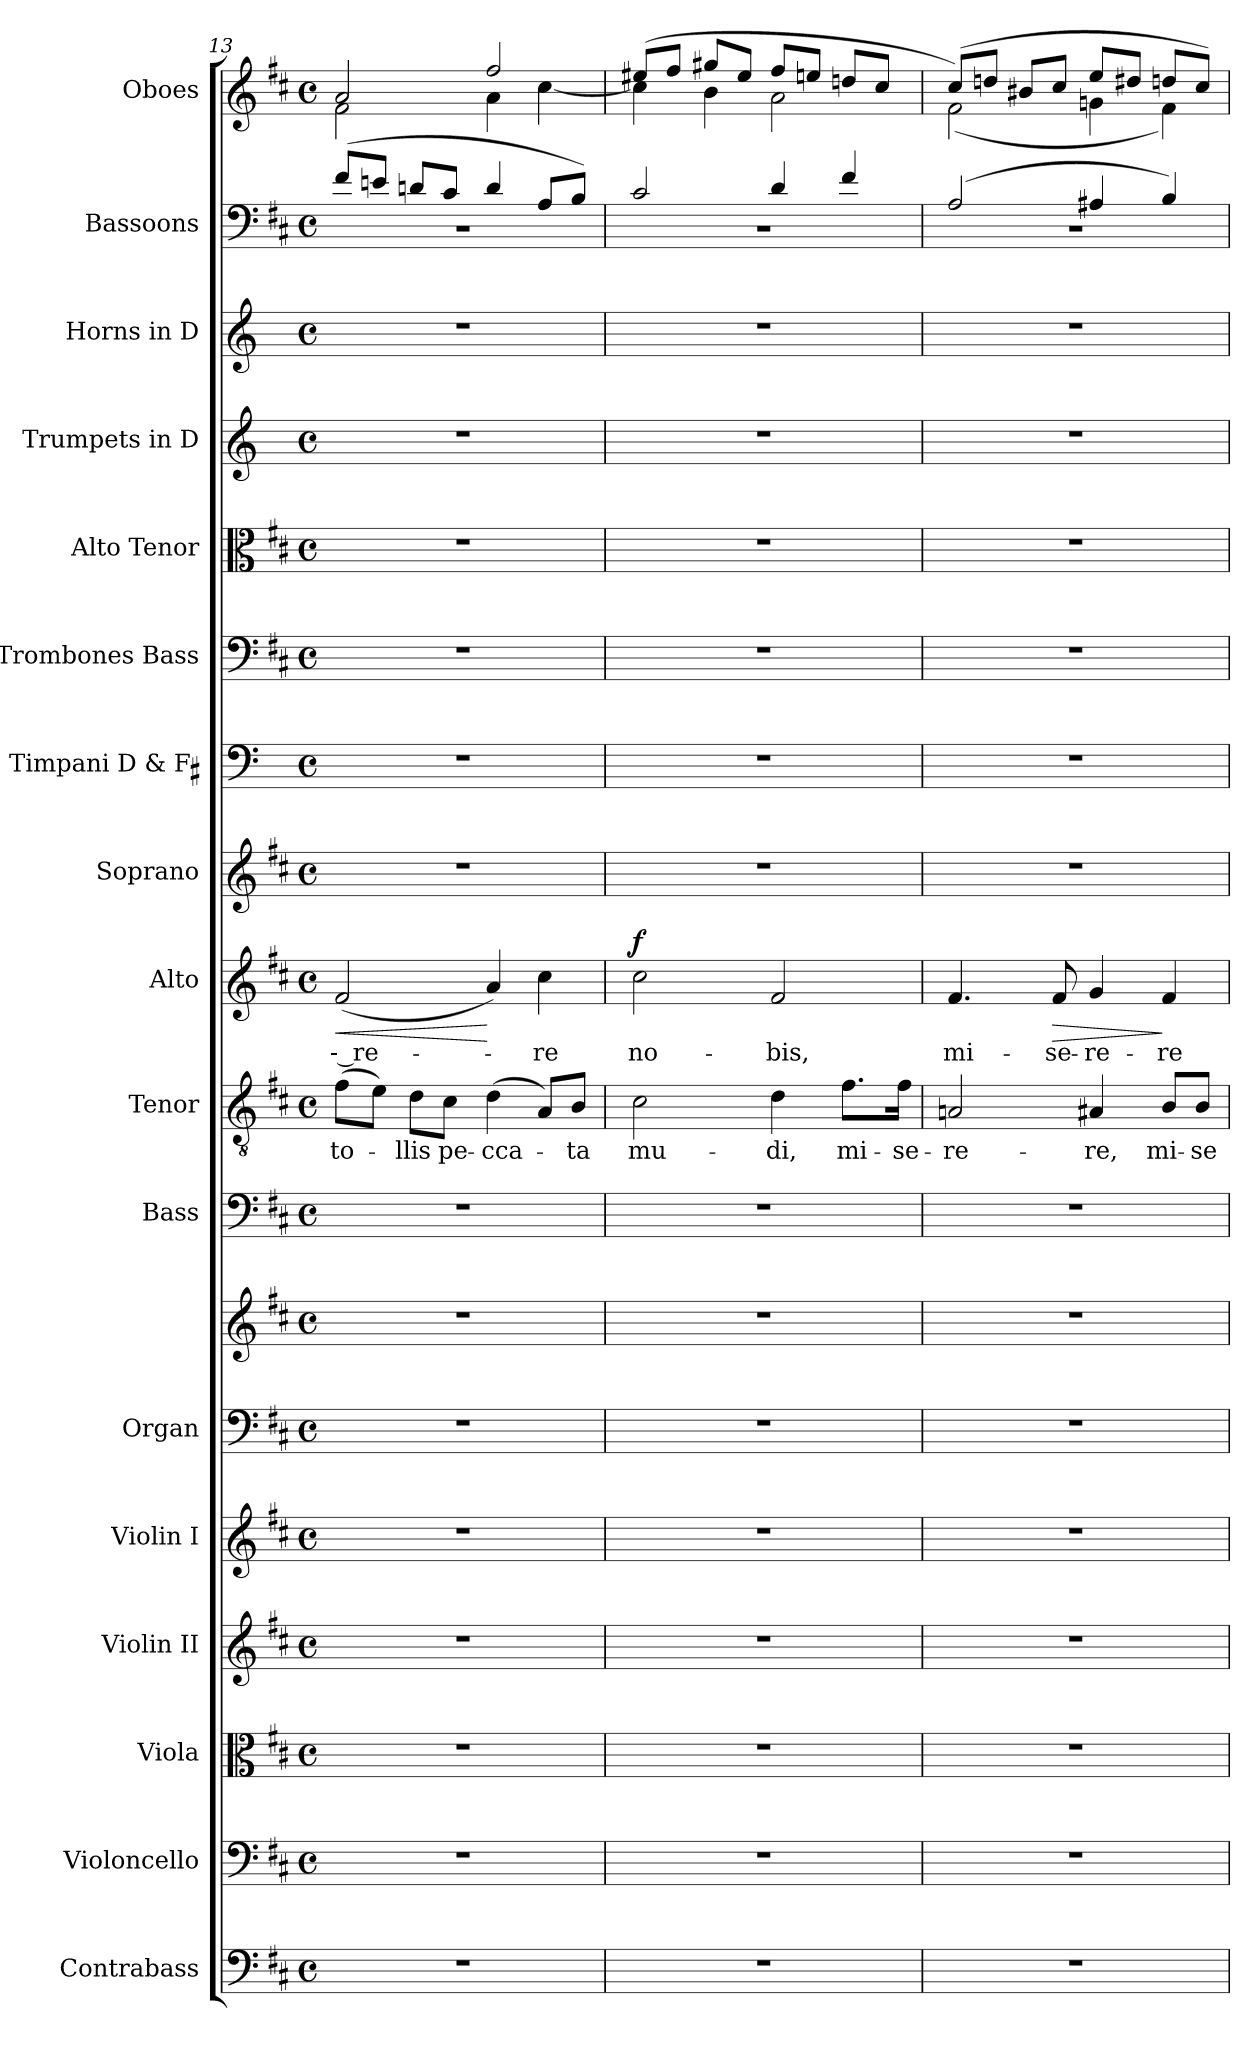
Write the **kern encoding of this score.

**kern	**kern	**kern	**kern	**kern	**kern	**kern	**kern	**kern	**text	**kern	**text	**dynam	**kern	**kern	**kern	**kern	**kern	**kern	**kern	**kern
*part17	*part16	*part15	*part14	*part13	*part12	*part12	*part11	*part10	*part10	*part9	*part9	*part9	*part8	*part7	*part6	*part5	*part4	*part3	*part2	*part1
*staff18	*staff17	*staff16	*staff15	*staff14	*staff13	*staff12	*staff11	*staff10	*staff10	*staff9	*staff9	*staff9	*staff8	*staff7	*staff6	*staff5	*staff4	*staff3	*staff2	*staff1
*I"Contrabass	*I"Violoncello	*I"Viola	*I"Violin II	*I"Violin I	*I"Organ	*	*I"Bass	*I"Tenor	*	*I"Alto	*	*	*I"Soprano	*I"Timpani D & F#	*I"Trombones  Bass	*I"Alto Tenor	*I"Trumpets in D	*I"Horns in D	*I"Bassoons	*I"Oboes
*I'Cb.	*I'Vc.	*I'Vla.	*I'Vln. II	*I'Vln. I	*I'Org.	*	*I'B.	*I'T.	*	*I'A.	*	*	*I'S.	*I'Timp.	*	*	*	*	*I'Bsn.	*I'Ob.
*clefF4	*clefF4	*clefC3	*clefG2	*clefG2	*clefF4	*clefG2	*clefF4	*clefGv2	*	*clefG2	*	*	*clefG2	*clefF4	*clefF4	*clefC3	*clefG2	*clefG2	*clefF4	*clefG2
*ITrd7c12	*	*	*	*	*	*	*	*ITrd7c12	*	*	*	*	*	*	*	*	*ITrd-1c-2	*ITrd6c10	*	*
*k[f#c#]	*k[f#c#]	*k[f#c#]	*k[f#c#]	*k[f#c#]	*k[f#c#]	*k[f#c#]	*k[f#c#]	*k[f#c#]	*	*k[f#c#]	*	*	*k[f#c#]	*k[]	*k[f#c#]	*k[f#c#]	*k[f#c#]	*k[f#c#]	*k[f#c#]	*k[f#c#]
*D:	*D:	*D:	*D:	*D:	*D:	*D:	*D:	*D:	*	*D:	*	*	*D:	*C:	*D:	*D:	*D:	*D:	*D:	*D:
*M4/4	*M4/4	*M4/4	*M4/4	*M4/4	*M4/4	*M4/4	*M4/4	*M4/4	*	*M4/4	*	*	*M4/4	*M4/4	*M4/4	*M4/4	*M4/4	*M4/4	*M4/4	*M4/4
*met(c)	*met(c)	*met(c)	*met(c)	*met(c)	*met(c)	*met(c)	*met(c)	*met(c)	*	*met(c)	*	*	*met(c)	*met(c)	*met(c)	*met(c)	*met(c)	*met(c)	*met(c)	*met(c)
=13	=13	=13	=13	=13	=13	=13	=13	=13	=13	=13	=13	=13	=13	=13	=13	=13	=13	=13	=13	=13
!	!	!	!	!	!	!	!	!	!LO:LY:b:color=#000000	!	!	!	!	!	!	!	!	!	!	!
!	!	!	!	!	!	!	!	!	!	!	!LO:LY:b:color=#000000	!LO:HP:b	!	!	!	!	!	!	!	!
*	*	*	*	*	*	*	*	*	*	*	*	*	*	*	*	*	*	*	*^	*^
1r	1r	1r	1r	1r	1r	1r	1r	(8F#i\L	to-	(2f#i/	-- re-	<	1r	1r	1r	1r	1r	1r	(8f#i/L	1r	2ai/	2f#i\
.	.	.	.	.	.	.	.	8Ei\J)	.	.	.	.	.	.	.	.	.	.	8eni/J	.	.	.
!	!	!	!	!	!	!	!	!	!LO:LY:b:color=#000000	!	!	!	!	!	!	!	!	!	!	!	!	!
.	.	.	.	.	.	.	.	8Di\L	-llis	.	.	.	.	.	.	.	.	.	8dni/L	.	.	.
!	!	!	!	!	!	!	!	!	!LO:LY:b:color=#000000	!	!	!	!	!	!	!	!	!	!	!	!	!
.	.	.	.	.	.	.	.	8C#i\J	pe-	.	.	.	.	.	.	.	.	.	8c#i/J	.	.	.
!	!	!	!	!	!	!	!	!	!LO:LY:b:color=#000000	!	!	!	!	!	!	!	!	!	!	!	!	!
.	.	.	.	.	.	.	.	(4Di\	-cca-	4ai/)	.	[	.	.	.	.	.	.	4di/	.	2ff#i/	4ai\
!	!	!	!	!	!	!	!	!	!	!	!LO:LY:b:color=#000000	!	!	!	!	!	!	!	!	!	!	!
.	.	.	.	.	.	.	.	8AAi/L)	.	4cc#i\	-re	.	.	.	.	.	.	.	8Ai/L	.	.	[4cc#i\
!	!	!	!	!	!	!	!	!	!LO:LY:b:color=#000000	!	!	!	!	!	!	!	!	!	!	!	!	!
.	.	.	.	.	.	.	.	8BBi/J	-ta	.	.	.	.	.	.	.	.	.	8Bi/J)	.	.	.
=14	=14	=14	=14	=14	=14	=14	=14	=14	=14	=14	=14	=14	=14	=14	=14	=14	=14	=14	=14	=14	=14	=14
!	!	!	!	!	!	!	!	!	!LO:LY:b:color=#000000	!	!	!	!	!	!	!	!	!	!	!	!	!
!	!	!	!	!	!	!	!	!	!	!	!LO:LY:b:color=#000000	!	!	!	!	!	!	!	!	!	!	!
1r	1r	1r	1r	1r	1r	1r	1r	2C#i\	mu-	2cc#i\	no-	f	1r	1r	1r	1r	1r	1r	2c#i/	1r	(8ee#Xi/L	4cc#i\]
.	.	.	.	.	.	.	.	.	.	.	.	.	.	.	.	.	.	.	.	.	8ff#i/J	.
.	.	.	.	.	.	.	.	.	.	.	.	.	.	.	.	.	.	.	.	.	8gg#Xi/L	4bi\
.	.	.	.	.	.	.	.	.	.	.	.	.	.	.	.	.	.	.	.	.	8ee#i/J	.
!	!	!	!	!	!	!	!	!	!LO:LY:b:color=#000000	!	!	!	!	!	!	!	!	!	!	!	!	!
!	!	!	!	!	!	!	!	!	!	!	!LO:LY:b:color=#000000	!	!	!	!	!	!	!	!	!	!	!
.	.	.	.	.	.	.	.	4Di\	-di,	2f#i/	-bis,	.	.	.	.	.	.	.	4di/	.	8ff#i/L	2ai\
.	.	.	.	.	.	.	.	.	.	.	.	.	.	.	.	.	.	.	.	.	8eeni/J	.
!	!	!	!	!	!	!	!	!	!LO:LY:b:color=#000000	!	!	!	!	!	!	!	!	!	!	!	!	!
.	.	.	.	.	.	.	.	8.F#i\L	mi-	.	.	.	.	.	.	.	.	.	4f#i/	.	8ddni/L	.
.	.	.	.	.	.	.	.	.	.	.	.	.	.	.	.	.	.	.	.	.	8cc#i/J	.
!	!	!	!	!	!	!	!	!	!LO:LY:b:color=#000000	!	!	!	!	!	!	!	!	!	!	!	!	!
.	.	.	.	.	.	.	.	16F#i\Jk	-se-	.	.	.	.	.	.	.	.	.	.	.	.	.
=15	=15	=15	=15	=15	=15	=15	=15	=15	=15	=15	=15	=15	=15	=15	=15	=15	=15	=15	=15	=15	=15	=15
!	!	!	!	!	!	!	!	!	!LO:LY:b:color=#000000	!	!	!	!	!	!	!	!	!	!	!	!	!
!	!	!	!	!	!	!	!	!	!	!	!LO:LY:b:color=#000000	!	!	!	!	!	!	!	!	!	!	!
1r	1r	1r	1r	1r	1r	1r	1r	2AAni/	-re-	4.f#i/	mi-	.	1r	1r	1r	1r	1r	1r	(2Ai/	1r	(8cc#i/L)	(2f#i\
.	.	.	.	.	.	.	.	.	.	.	.	.	.	.	.	.	.	.	.	.	8ddni/J	.
.	.	.	.	.	.	.	.	.	.	.	.	.	.	.	.	.	.	.	.	.	8b#Xi/L	.
!	!	!	!	!	!	!	!	!	!	!	!LO:LY:b:color=#000000	!LO:HP:b	!	!	!	!	!	!	!	!	!	!
.	.	.	.	.	.	.	.	.	.	8f#i/	-se-	>	.	.	.	.	.	.	.	.	8cc#i/J	.
!	!	!	!	!	!	!	!	!	!LO:LY:b:color=#000000	!	!	!	!	!	!	!	!	!	!	!	!	!
!	!	!	!	!	!	!	!	!	!	!	!LO:LY:b:color=#000000	!	!	!	!	!	!	!	!	!	!	!
.	.	.	.	.	.	.	.	4AA#Xi/	-re,	4gi/	-re-	.	.	.	.	.	.	.	4A#Xi/	.	8eei/L	4gni\
.	.	.	.	.	.	.	.	.	.	.	.	.	.	.	.	.	.	.	.	.	8dd#Xi/J	.
!	!	!	!	!	!	!	!	!	!LO:LY:b:color=#000000	!	!	!	!	!	!	!	!	!	!	!	!	!
!	!	!	!	!	!	!	!	!	!	!	!LO:LY:b:color=#000000	!	!	!	!	!	!	!	!	!	!	!
.	.	.	.	.	.	.	.	8BBi/L	mi-	4f#i/	-re	]	.	.	.	.	.	.	4Bi/)	.	8ddni/L	4f#i\)
!	!	!	!	!	!	!	!	!	!LO:LY:b:color=#000000	!	!	!	!	!	!	!	!	!	!	!	!	!
.	.	.	.	.	.	.	.	8BBi/J	-se-	.	.	.	.	.	.	.	.	.	.	.	8cc#i/J)	.
*	*	*	*	*	*	*	*	*	*	*	*	*	*	*	*	*	*	*	*v	*v	*	*
*	*	*	*	*	*	*	*	*	*	*	*	*	*	*	*	*	*	*	*	*v	*v
=	=	=	=	=	=	=	=	=	=	=	=	=	=	=	=	=	=	=	=	=
*-	*-	*-	*-	*-	*-	*-	*-	*-	*-	*-	*-	*-	*-	*-	*-	*-	*-	*-	*-	*-
